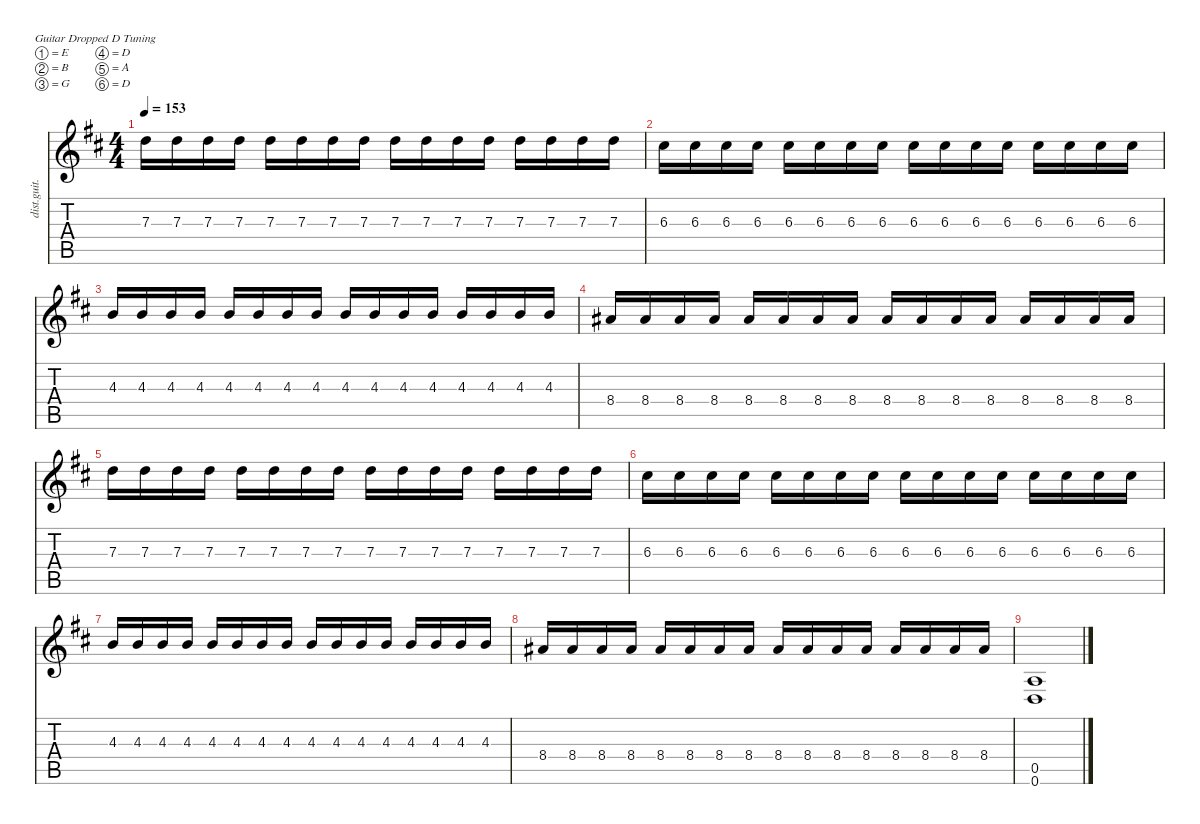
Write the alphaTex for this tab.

\defaultSystemsLayout 4
\hideDynamics
\bracketExtendMode nobrackets
\track ("Distortion Guitar" "dist.guit.") {instrument distortionguitar}
\staff {score tabs}
\tuning (E4 B3 G3 D3 A2 D2)
\ts (4 4)
\tempo 153
\clef g2
\ks d
7.3{acc forcenatural}.16{dy mf beam Down} 7.3{acc forcenatural}.16{beam Down} 7.3{acc forcenatural}.16{beam Down} 7.3{acc forcenatural}.16{beam Down} 7.3{acc forcenatural}.16{beam Down} 7.3{acc forcenatural}.16{beam Down} 7.3{acc forcenatural}.16{beam Down} 7.3{acc forcenatural}.16{beam Down} 7.3{acc forcenatural}.16{beam Down} 7.3{acc forcenatural}.16{beam Down} 7.3{acc forcenatural}.16{beam Down} 7.3{acc forcenatural}.16{beam Down} 7.3{acc forcenatural}.16{beam Down} 7.3{acc forcenatural}.16{beam Down} 7.3{acc forcenatural}.16{beam Down} 7.3{acc forcenatural}.16{beam Down} |
6.3{acc #}.16{beam Down} 6.3{acc #}.16{beam Down} 6.3{acc #}.16{beam Down} 6.3{acc #}.16{beam Down} 6.3{acc #}.16{beam Down} 6.3{acc #}.16{beam Down} 6.3{acc #}.16{beam Down} 6.3{acc #}.16{beam Down} 6.3{acc #}.16{beam Down} 6.3{acc #}.16{beam Down} 6.3{acc #}.16{beam Down} 6.3{acc #}.16{beam Down} 6.3{acc #}.16{beam Down} 6.3{acc #}.16{beam Down} 6.3{acc #}.16{beam Down} 6.3{acc #}.16{beam Down} |
4.3{acc forcenatural}.16{beam Up} 4.3{acc forcenatural}.16{beam Up} 4.3{acc forcenatural}.16{beam Up} 4.3{acc forcenatural}.16{beam Up} 4.3{acc forcenatural}.16{beam Up} 4.3{acc forcenatural}.16{beam Up} 4.3{acc forcenatural}.16{beam Up} 4.3{acc forcenatural}.16{beam Up} 4.3{acc forcenatural}.16{beam Up} 4.3{acc forcenatural}.16{beam Up} 4.3{acc forcenatural}.16{beam Up} 4.3{acc forcenatural}.16{beam Up} 4.3{acc forcenatural}.16{beam Up} 4.3{acc forcenatural}.16{beam Up} 4.3{acc forcenatural}.16{beam Up} 4.3{acc forcenatural}.16{beam Up} |
8.4{acc #}.16{beam Up} 8.4{acc #}.16{beam Up} 8.4{acc #}.16{beam Up} 8.4{acc #}.16{beam Up} 8.4{acc #}.16{beam Up} 8.4{acc #}.16{beam Up} 8.4{acc #}.16{beam Up} 8.4{acc #}.16{beam Up} 8.4{acc #}.16{beam Up} 8.4{acc #}.16{beam Up} 8.4{acc #}.16{beam Up} 8.4{acc #}.16{beam Up} 8.4{acc #}.16{beam Up} 8.4{acc #}.16{beam Up} 8.4{acc #}.16{beam Up} 8.4{acc #}.16{beam Up} |
7.3{acc forcenatural}.16{beam Down} 7.3{acc forcenatural}.16{beam Down} 7.3{acc forcenatural}.16{beam Down} 7.3{acc forcenatural}.16{beam Down} 7.3{acc forcenatural}.16{beam Down} 7.3{acc forcenatural}.16{beam Down} 7.3{acc forcenatural}.16{beam Down} 7.3{acc forcenatural}.16{beam Down} 7.3{acc forcenatural}.16{beam Down} 7.3{acc forcenatural}.16{beam Down} 7.3{acc forcenatural}.16{beam Down} 7.3{acc forcenatural}.16{beam Down} 7.3{acc forcenatural}.16{beam Down} 7.3{acc forcenatural}.16{beam Down} 7.3{acc forcenatural}.16{beam Down} 7.3{acc forcenatural}.16{beam Down} |
6.3{acc #}.16{beam Down} 6.3{acc #}.16{beam Down} 6.3{acc #}.16{beam Down} 6.3{acc #}.16{beam Down} 6.3{acc #}.16{beam Down} 6.3{acc #}.16{beam Down} 6.3{acc #}.16{beam Down} 6.3{acc #}.16{beam Down} 6.3{acc #}.16{beam Down} 6.3{acc #}.16{beam Down} 6.3{acc #}.16{beam Down} 6.3{acc #}.16{beam Down} 6.3{acc #}.16{beam Down} 6.3{acc #}.16{beam Down} 6.3{acc #}.16{beam Down} 6.3{acc #}.16{beam Down} |
4.3{acc forcenatural}.16{beam Up} 4.3{acc forcenatural}.16{beam Up} 4.3{acc forcenatural}.16{beam Up} 4.3{acc forcenatural}.16{beam Up} 4.3{acc forcenatural}.16{beam Up} 4.3{acc forcenatural}.16{beam Up} 4.3{acc forcenatural}.16{beam Up} 4.3{acc forcenatural}.16{beam Up} 4.3{acc forcenatural}.16{beam Up} 4.3{acc forcenatural}.16{beam Up} 4.3{acc forcenatural}.16{beam Up} 4.3{acc forcenatural}.16{beam Up} 4.3{acc forcenatural}.16{beam Up} 4.3{acc forcenatural}.16{beam Up} 4.3{acc forcenatural}.16{beam Up} 4.3{acc forcenatural}.16{beam Up} |
8.4{acc #}.16{beam Up} 8.4{acc #}.16{beam Up} 8.4{acc #}.16{beam Up} 8.4{acc #}.16{beam Up} 8.4{acc #}.16{beam Up} 8.4{acc #}.16{beam Up} 8.4{acc #}.16{beam Up} 8.4{acc #}.16{beam Up} 8.4{acc #}.16{beam Up} 8.4{acc #}.16{beam Up} 8.4{acc #}.16{beam Up} 8.4{acc #}.16{beam Up} 8.4{acc #}.16{beam Up} 8.4{acc #}.16{beam Up} 8.4{acc #}.16{beam Up} 8.4{acc #}.16{beam Up} |
(0.6{acc forcenatural} 0.5{acc forcenatural}).1{beam Up}
